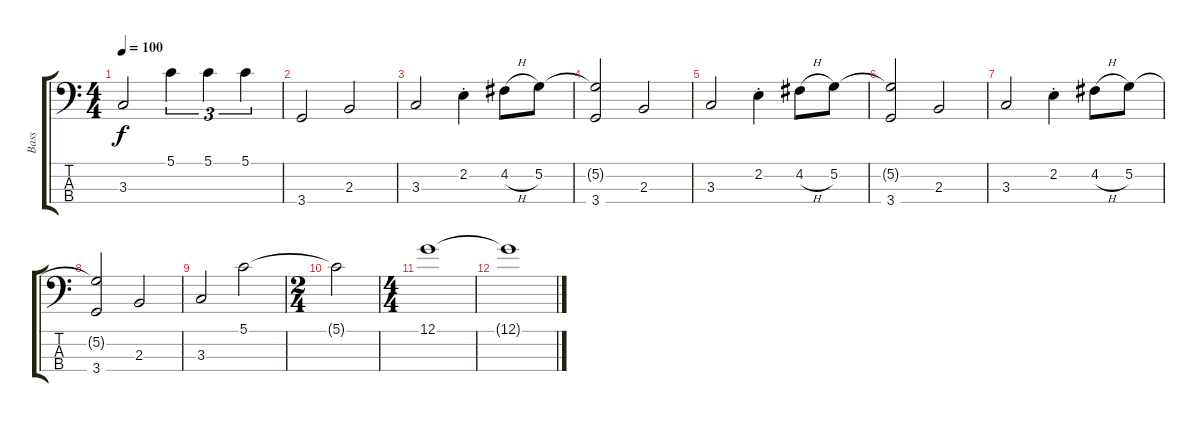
\track ("Bass" "Bass") {instrument electricbassfinger}
\staff {score tabs}
\tuning (G2 D2 A1 E1) {hide}
\ts (4 4)
\tempo 100
\clef f4
\ks c
3.3.2{dy f} 5.1.4{tu (3 2)} 5.1.4{tu (3 2)} 5.1.4{tu (3 2)} |
3.4.2 2.3.2 |
3.3.2 2.2{st}.4 4.2{h}.8 5.2.8 |
(5.2{t} 3.4).2 2.3.2 |
3.3.2 2.2{st}.4 4.2{h}.8 5.2.8 |
(5.2{t} 3.4).2 2.3.2 |
3.3.2 2.2{st}.4 4.2{h}.8 5.2.8 |
(5.2{t} 3.4).2 2.3.2 |
3.3.2 5.1.2 |
\ts (2 4)
5.1{t}.2 |
\ts (4 4)
12.1.1 |
12.1{t}.1
